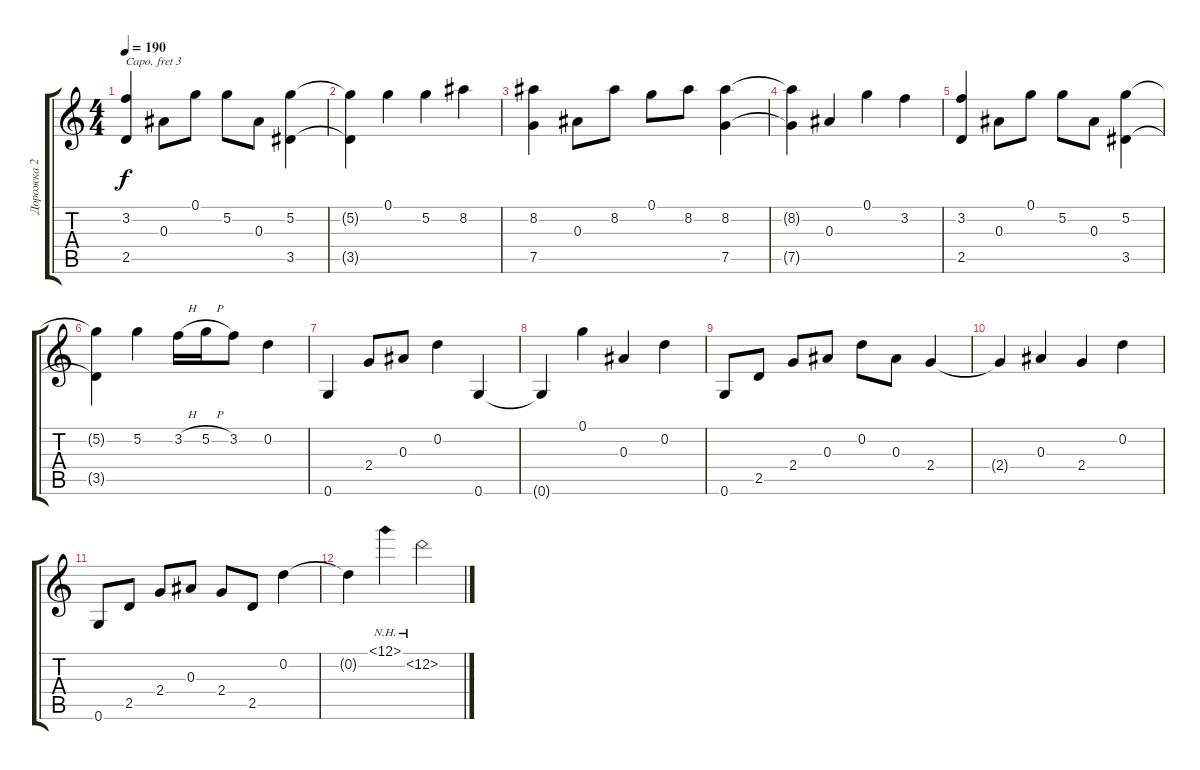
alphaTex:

\track ("Дорожка 2" "Дорожка 2") {instrument acousticguitarsteel}
\staff {score tabs}
\capo 3
\tuning (E4 B3 G3 D3 A2 E2) {hide}
\ts (4 4)
\tempo 190
\clef g2
\ks c
(3.2 2.5).4{dy f} 0.3.8 0.1.8 5.2.8 0.3.8 (5.2 3.5).4 |
(5.2{t} 3.5{t}).4 0.1.4 5.2.4 8.2.4 |
(8.2 7.5).4 0.3.8 8.2.8 0.1.8 8.2.8 (8.2 7.5).4 |
(8.2{t} 7.5{t}).4 0.3.4 0.1.4 3.2.4 |
(3.2 2.5).4 0.3.8 0.1.8 5.2.8 0.3.8 (5.2 3.5).4 |
(5.2{t} 3.5{t}).4 5.2.4 3.2{h}.16 5.2{h}.16 3.2.8 0.2.4 |
0.6.4 2.4.8 0.3.8 0.2.4 0.6.4 |
0.6{t}.4 0.1.4 0.3.4 0.2.4 |
0.6.8 2.5.8 2.4.8 0.3.8 0.2.8 0.3.8 2.4.4 |
2.4{t}.4 0.3.4 2.4.4 0.2.4 |
0.6.8 2.5.8 2.4.8 0.3.8 2.4.8 2.5.8 0.2.4 |
0.2{t}.4 12.1{nh}.4 12.2{nh}.2
